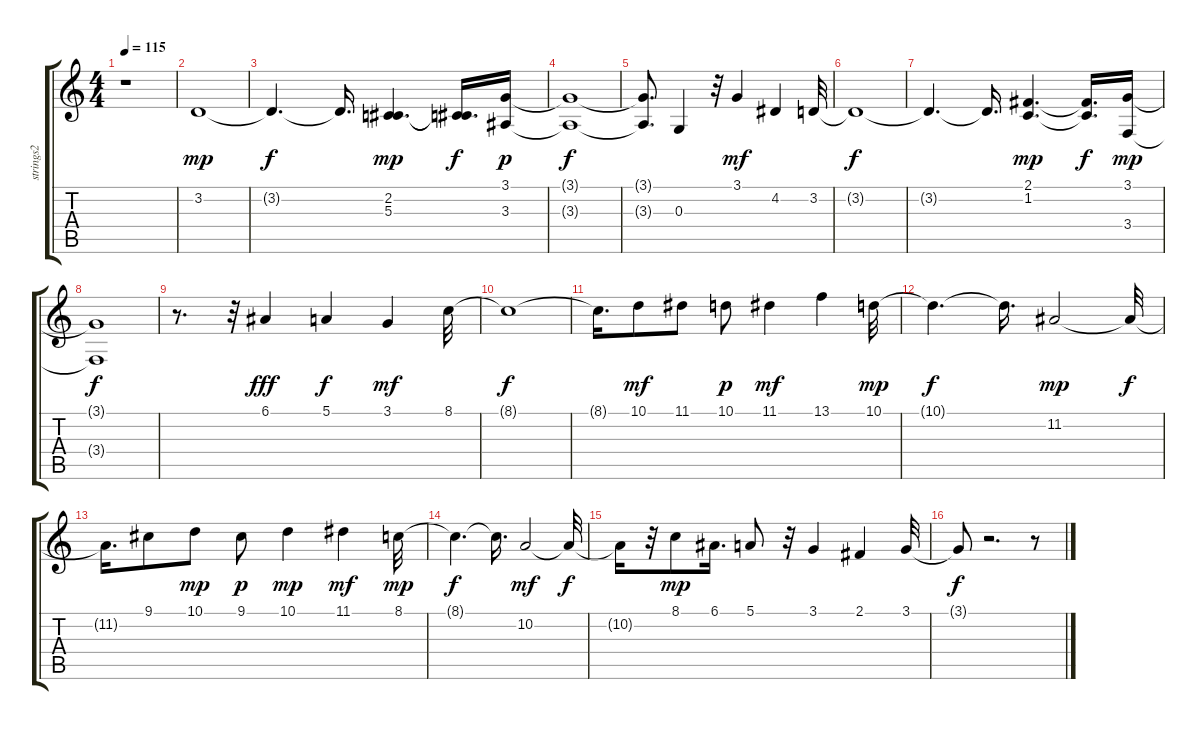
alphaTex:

\track ("strings2" "strings2") {instrument stringensemble2}
\staff {score tabs}
\tuning (E4 B3 G3 D3 A2 E2) {hide}
\ts (4 4)
\tempo 115
\clef g2
\ks c
r.1{dy mp} |
3.2.1 |
3.2{t}.4{d dy f} 3.2{t}.16{d} (2.2 5.3).4{d dy mp} (2.2{t} 5.3{t}).16{d dy f} (3.1 3.3).16{dy p} |
(3.1{t} 3.3{t}).1{dy f} |
(3.1{t} 3.3{t}).8{d} 0.3.4 r.32 3.1.4{dy mf} 4.2.4 3.2.32 |
3.2{t}.1{dy f} |
3.2{t}.4{d} 3.2{t}.16{d} (2.1 1.2).4{d dy mp} (2.1{t} 1.2{t}).16{d dy f} (3.1 3.4).16{dy mp} |
(3.1{t} 3.4{t}).1{dy f} |
r.8{d} r.32 6.1.4{dy fff} 5.1.4{dy f} 3.1.4{dy mf} 8.1.32 |
8.1{t}.1{dy f} |
8.1{t}.16{d} 10.1.8{dy mf} 11.1.8 10.1.8{dy p} 11.1.4{dy mf} 13.1.4 10.1.32{dy mp} |
10.1{t}.4{d dy f} 10.1{t}.16{d} 11.2.2{dy mp} 11.2{t}.32{dy f} |
11.2{t}.16{d} 9.1.8 10.1.8{dy mp} 9.1.8{dy p} 10.1.4{dy mp} 11.1.4{dy mf} 8.1.32{dy mp} |
8.1{t}.4{d dy f} 8.1{t}.16{d} 10.2.2{dy mf} 10.2{t}.32{dy f} |
10.2{t}.16 r.32 8.1.8{dy mp} 6.1.16{d} 5.1.8 r.32 3.1.4 2.1.4 3.1.32 |
3.1{t}.8{dy f} r.2{d} r.8
